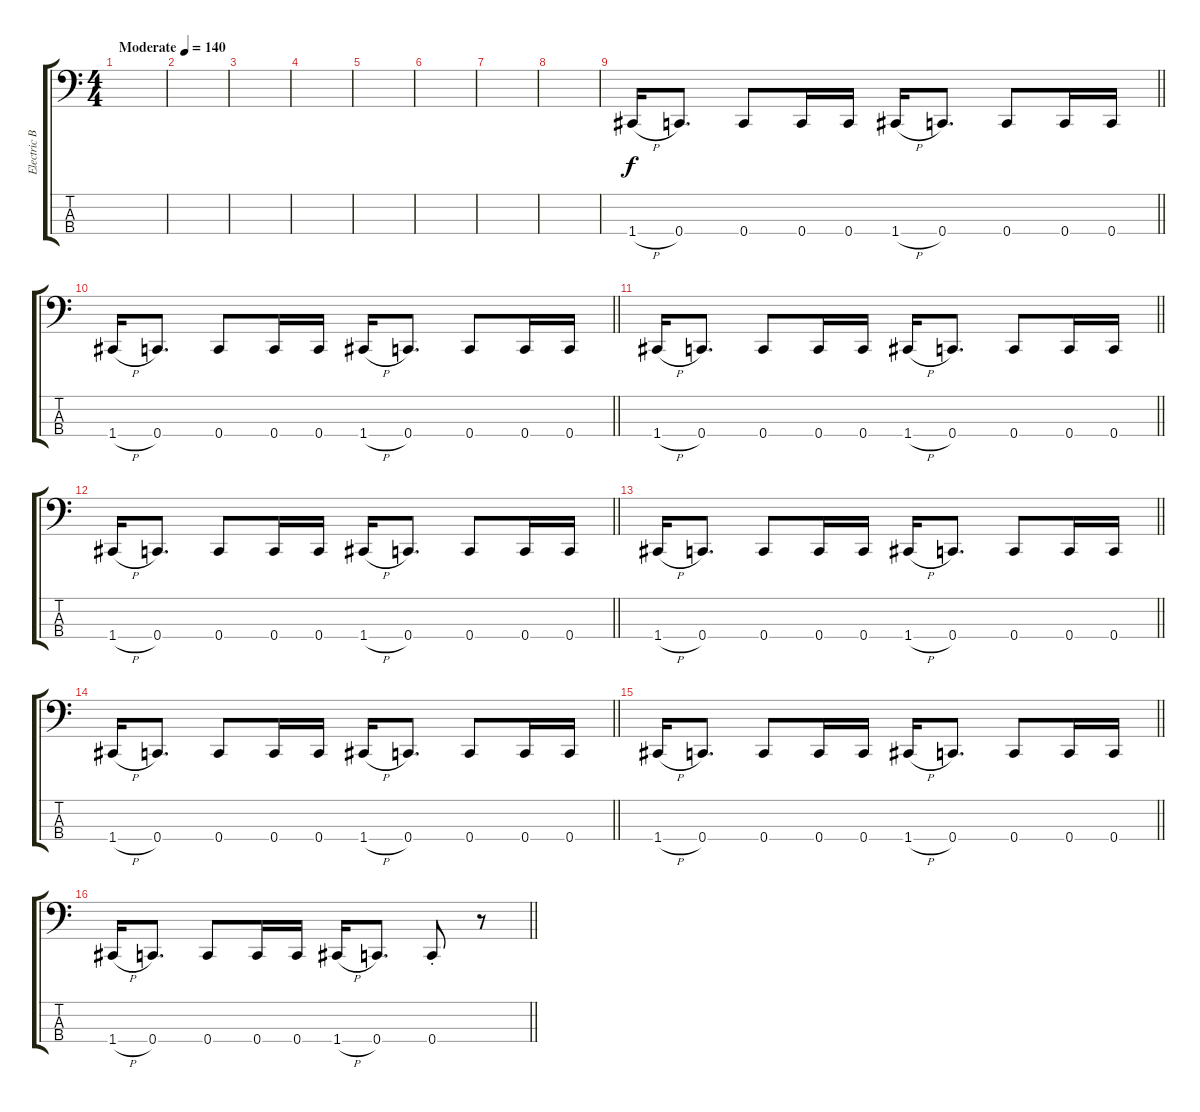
\track ("Electric Bass" "Electric B") {instrument electricbasspick}
\staff {score tabs}
\tuning (F2 C2 G1 C1) {hide}
\ts (4 4)
\tempo (140 "Moderate")
\clef f4
\ks c
|
|
|
|
|
|
|
|
\barLineRight lightlight
1.4{h}.16 0.4.8{d} 0.4.8 0.4.16 0.4.16 1.4{h}.16 0.4.8{d} 0.4.8 0.4.16 0.4.16 |
\barLineRight lightlight
1.4{h}.16 0.4.8{d} 0.4.8 0.4.16 0.4.16 1.4{h}.16 0.4.8{d} 0.4.8 0.4.16 0.4.16 |
\barLineRight lightlight
1.4{h}.16 0.4.8{d} 0.4.8 0.4.16 0.4.16 1.4{h}.16 0.4.8{d} 0.4.8 0.4.16 0.4.16 |
\barLineRight lightlight
1.4{h}.16 0.4.8{d} 0.4.8 0.4.16 0.4.16 1.4{h}.16 0.4.8{d} 0.4.8 0.4.16 0.4.16 |
\barLineRight lightlight
1.4{h}.16 0.4.8{d} 0.4.8 0.4.16 0.4.16 1.4{h}.16 0.4.8{d} 0.4.8 0.4.16 0.4.16 |
\barLineRight lightlight
1.4{h}.16 0.4.8{d} 0.4.8 0.4.16 0.4.16 1.4{h}.16 0.4.8{d} 0.4.8 0.4.16 0.4.16 |
\barLineRight lightlight
1.4{h}.16 0.4.8{d} 0.4.8 0.4.16 0.4.16 1.4{h}.16 0.4.8{d} 0.4.8 0.4.16 0.4.16 |
\barLineRight lightlight
1.4{h}.16 0.4.8{d} 0.4.8 0.4.16 0.4.16 1.4{h}.16 0.4.8{d} 0.4{st}.8 r.8
